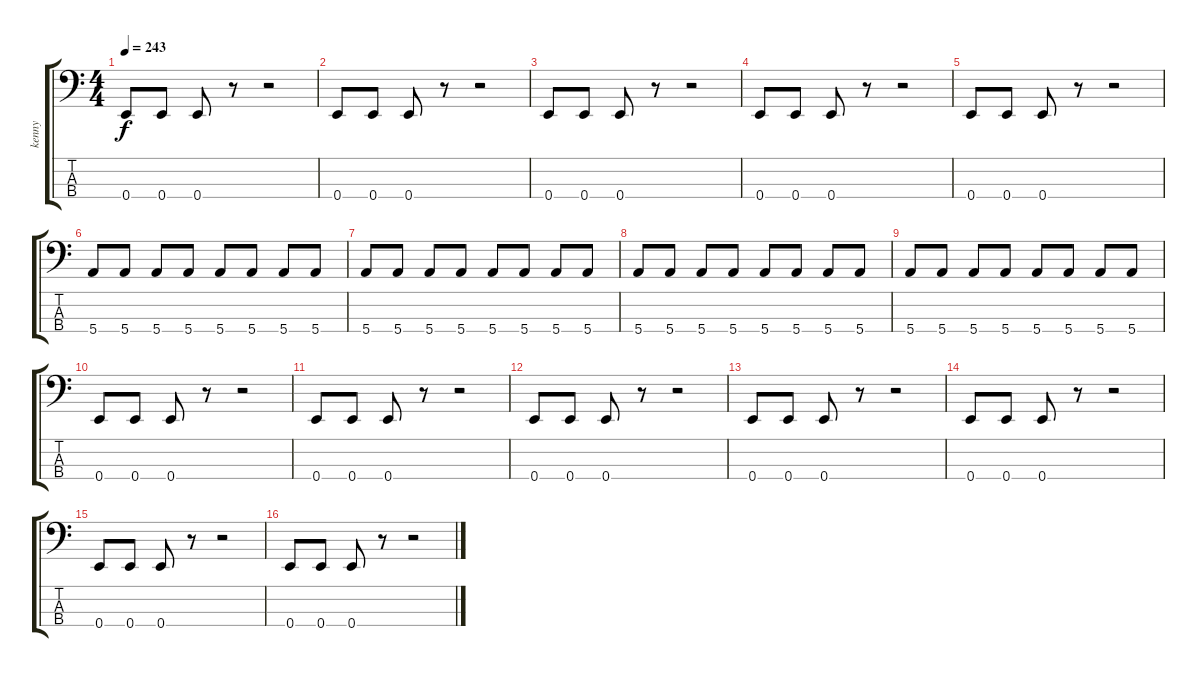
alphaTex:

\track ("kenny" "kenny") {instrument electricbasspick}
\staff {score tabs}
\tuning (G2 D2 A1 E1) {hide}
\ts (4 4)
\tempo 243
\clef f4
\ks c
0.4.8{dy f} 0.4.8 0.4.8 r.8 r.2 |
0.4.8 0.4.8 0.4.8 r.8 r.2 |
0.4.8 0.4.8 0.4.8 r.8 r.2 |
0.4.8 0.4.8 0.4.8 r.8 r.2 |
0.4.8 0.4.8 0.4.8 r.8 r.2 |
5.4.8 5.4.8 5.4.8 5.4.8 5.4.8 5.4.8 5.4.8 5.4.8 |
5.4.8 5.4.8 5.4.8 5.4.8 5.4.8 5.4.8 5.4.8 5.4.8 |
5.4.8 5.4.8 5.4.8 5.4.8 5.4.8 5.4.8 5.4.8 5.4.8 |
5.4.8 5.4.8 5.4.8 5.4.8 5.4.8 5.4.8 5.4.8 5.4.8 |
0.4.8 0.4.8 0.4.8 r.8 r.2 |
0.4.8 0.4.8 0.4.8 r.8 r.2 |
0.4.8 0.4.8 0.4.8 r.8 r.2 |
0.4.8 0.4.8 0.4.8 r.8 r.2 |
0.4.8 0.4.8 0.4.8 r.8 r.2 |
0.4.8 0.4.8 0.4.8 r.8 r.2 |
0.4.8 0.4.8 0.4.8 r.8 r.2
